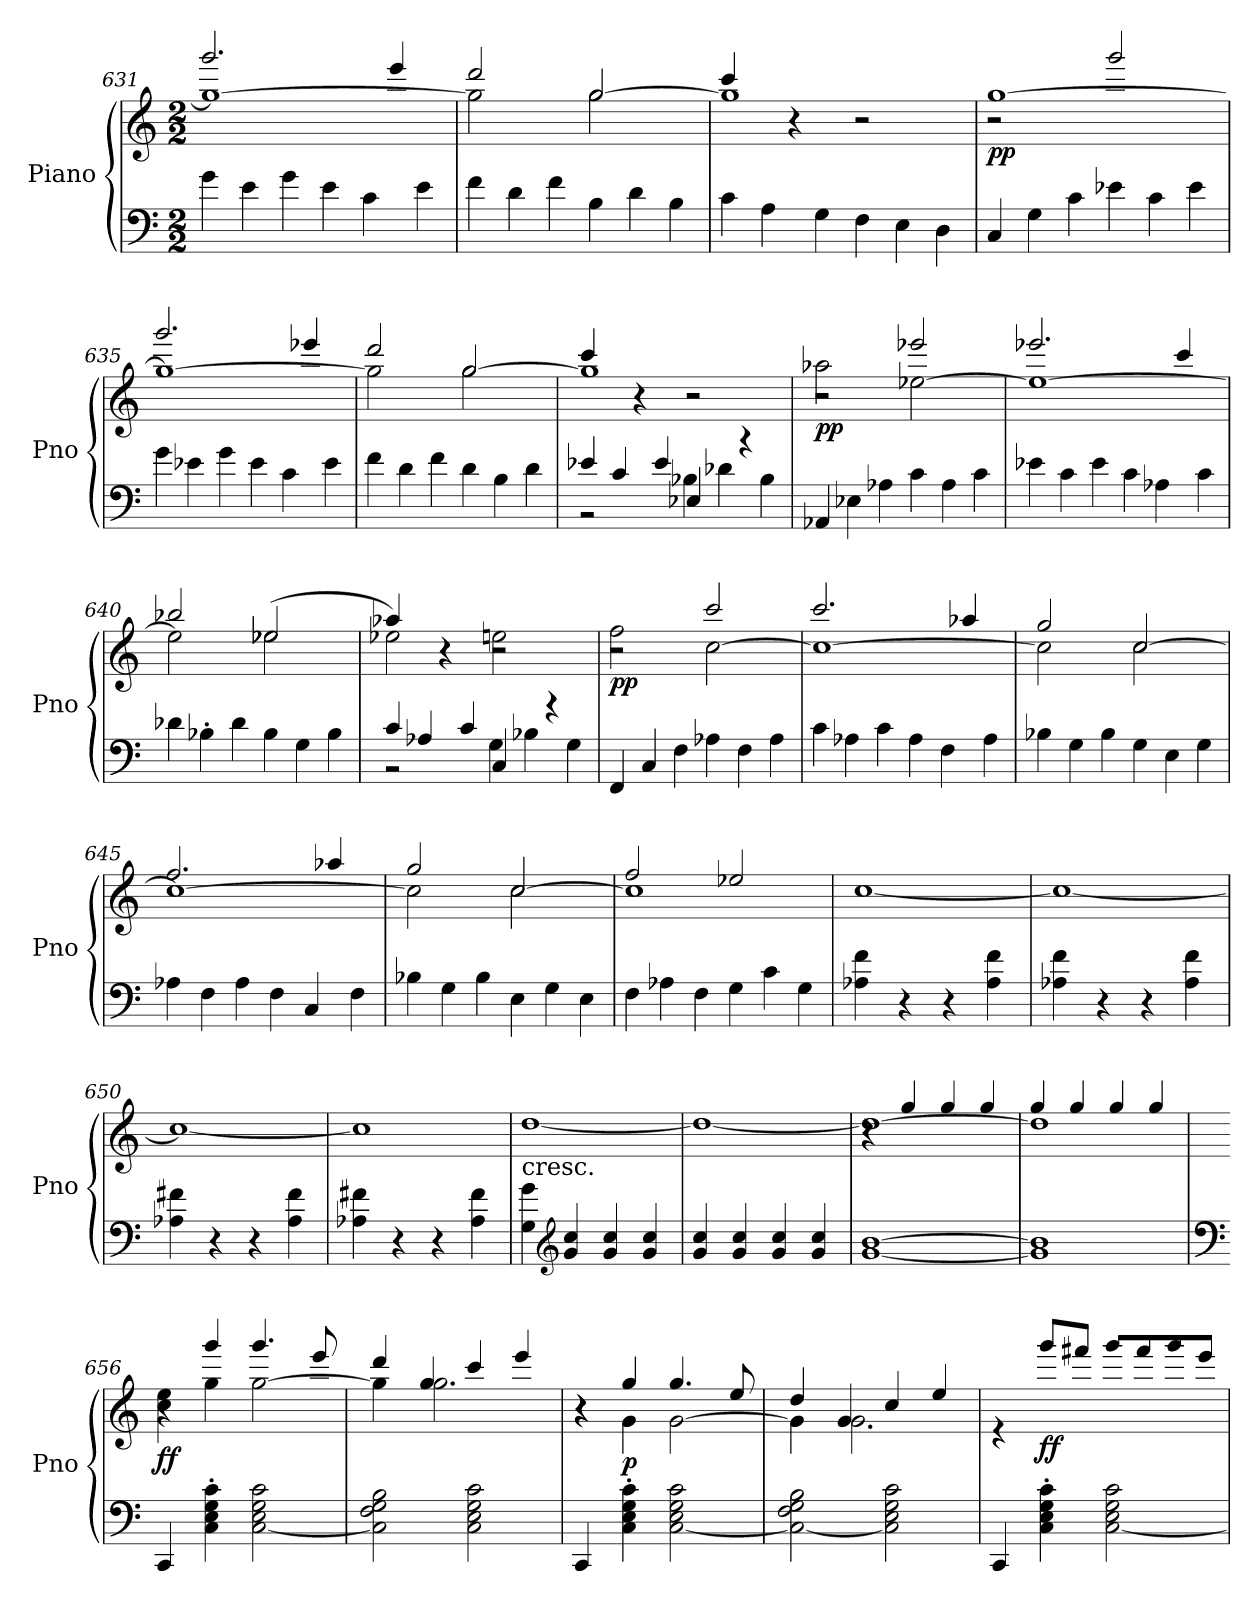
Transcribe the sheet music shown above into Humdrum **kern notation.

**kern	**kern	**dynam
*part1	*part1	*part1
*staff2	*staff1	*staff1/2
*I"Piano	*	*
*I'Pno	*	*
*clefF4	*clefG2	*
*k[]	*k[]	*
*C:	*C:	*
*M2/2	*M2/2	*
*Xtuplet	*	*
=631	=631	=631
*	*^	*
*	*	*^	*
6g\	1ryy	2.ggg/	1gg_	.
6e\	.	.	.	.
6g\	.	.	.	.
6e\	.	.	.	.
6c\	.	.	.	.
.	.	4eee/	.	.
6e\	.	.	.	.
=632	=632	=632	=632	=632
6f\	1ryy	2ddd/	2gg\]	.
6d\	.	.	.	.
6f\	.	.	.	.
6B\	.	2gg/	[2gg\	.
6d\	.	.	.	.
6B\	.	.	.	.
=633	=633	=633	=633	=633
6c\	1ryy	4ccc/	1gg]	.
6A\	.	.	.	.
.	.	4r	.	.
6G\	.	.	.	.
6F\	.	2r	.	.
6E\	.	.	.	.
6D\	.	.	.	.
!!LO:LB:g=z	!!	!!
=634	=634	=634	=634	=634
!	!	!	!	!LO:DY:b
6C/	1ryy	2r	[1gg	pp
6G\	.	.	.	.
6c\	.	.	.	.
6e-X\	.	2ggg/	.	.
6c\	.	.	.	.
6e-\	.	.	.	.
=635	=635	=635	=635	=635
6g\	1ryy	2.ggg/	1gg_	.
6e-X\	.	.	.	.
6g\	.	.	.	.
6e-\	.	.	.	.
6c\	.	.	.	.
.	.	4eee-X/	.	.
6e-\	.	.	.	.
=636	=636	=636	=636	=636
6f\	1ryy	2ddd/	2gg\]	.
6d\	.	.	.	.
6f\	.	.	.	.
6d\	.	2gg/	[2gg\	.
6B\	.	.	.	.
6d\	.	.	.	.
=637	=637	=637	=637	=637
*^	*	*	*	*
6e-X/	2r	1ryy	4ccc/	1gg]	.
6c/	.	.	.	.	.
.	.	.	4r	.	.
6e-/	.	.	.	.	.
4E-X/	6B-X\	.	2r	.	.
.	6d-X\	.	.	.	.
4r	.	.	.	.	.
.	6B-\	.	.	.	.
=638	=638	=638	=638	=638	=638
!	!	!	!	!	!LO:DY:b
*v	*v	*	*	*	*
6AA-X/	1ryy	2r	2aa-X\	pp
6E-X\	.	.	.	.
6A-X\	.	.	.	.
6c\	.	2eee-X/	[2ee-X\	.
6A-\	.	.	.	.
6c\	.	.	.	.
!!LO:PB:g=z	!!	!!
=639	=639	=639	=639	=639
6e-X\	1ryy	2.eee-X/	1ee-_	.
6c\	.	.	.	.
6e-\	.	.	.	.
6c\	.	.	.	.
6A-X\	.	.	.	.
.	.	4ccc/	.	.
6c\	.	.	.	.
=640	=640	=640	=640	=640
6d-X\	1ryy	2bb-X/	2ee-\]	.
6B-X'\	.	.	.	.
6d-\	.	.	.	.
6B-\	.	2ee-X/	(<2ee-\	.
6G\	.	.	.	.
6B-\	.	.	.	.
=641	=641	=641	=641	=641
*^	*	*	*	*
6c/	2r	1ryy	4aa-X/	2ee-X\)	.
6A-X/	.	.	.	.	.
.	.	.	4r	.	.
6c/	.	.	.	.	.
4C/	6G\	.	2r	2een\	.
.	6B-X\	.	.	.	.
4r	.	.	.	.	.
.	6G\	.	.	.	.
=642	=642	=642	=642	=642	=642
!	!	!	!	!	!LO:DY:b
*v	*v	*	*	*	*
6FF/	1ryy	2r	2ff\	pp
6C/	.	.	.	.
6F\	.	.	.	.
6A-X\	.	2ccc/	[2cc\	.
6F\	.	.	.	.
6A-\	.	.	.	.
=643	=643	=643	=643	=643
6c\	1ryy	2.ccc/	1cc_	.
6A-X\	.	.	.	.
6c\	.	.	.	.
6A-\	.	.	.	.
6F\	.	.	.	.
.	.	4aa-X/	.	.
6A-\	.	.	.	.
!!LO:LB:g=z	!!	!!
=644	=644	=644	=644	=644
6B-X\	1ryy	2gg/	2cc\]	.
6G\	.	.	.	.
6B-\	.	.	.	.
6G\	.	2cc/	[2cc\	.
6E\	.	.	.	.
6G\	.	.	.	.
=645	=645	=645	=645	=645
6A-X\	1ryy	2.ff/	1cc_	.
6F\	.	.	.	.
6A-\	.	.	.	.
6F\	.	.	.	.
6C/	.	.	.	.
.	.	4aa-X/	.	.
6F\	.	.	.	.
=646	=646	=646	=646	=646
6B-X\	1ryy	2gg/	2cc\]	.
6G\	.	.	.	.
6B-\	.	.	.	.
6E\	.	2cc/	[2cc\	.
6G\	.	.	.	.
6E\	.	.	.	.
=647	=647	=647	=647	=647
6F\	1ryy	2ff/	1cc]	.
6A-X\	.	.	.	.
6F\	.	.	.	.
6G\	.	2ee-X/	.	.
6c\	.	.	.	.
6G\	.	.	.	.
*	*	*v	*v	*
=648	=648	=648	=648
4A-X\ 4f\	1ryy	[1cc	.
4r	.	.	.
4r	.	.	.
4A-\ 4f\	.	.	.
=649	=649	=649	=649
4A-X\ 4f\	1ryy	1cc_	.
4r	.	.	.
4r	.	.	.
4A-\ 4f\	.	.	.
=650	=650	=650	=650
4A-X\ 4f#X\	1ryy	1cc_	.
4r	.	.	.
4r	.	.	.
4A-\ 4f#\	.	.	.
!!LO:LB:g=z	!!
=651	=651	=651	=651
4A-X\ 4f#X\	1ryy	1cc]	.
4r	.	.	.
4r	.	.	.
4A-\ 4f#\	.	.	.
=652	=652	=652	=652
!	!LO:TX:b:t=cresc.	!	!
4G\ 4g\	1ryy	[1dd	.
*clefG2	*	*	*
4g/ 4cc/	.	.	.
4g/ 4cc/	.	.	.
4g/ 4cc/	.	.	.
=653	=653	=653	=653
4g/ 4cc/	1ryy	1dd_	.
4g/ 4cc/	.	.	.
4g/ 4cc/	.	.	.
4g/ 4cc/	.	.	.
=654	=654	=654	=654
*	*	*^	*
[1g [1b	1ryy	4r	1dd_	.
.	.	4gg/	.	.
.	.	4gg/	.	.
.	.	4gg/	.	.
=655	=655	=655	=655	=655
1g] 1b]	1ryy	4gg/	1dd]	.
.	.	4gg/	.	.
.	.	4gg/	.	.
.	.	4gg/	.	.
=656	=656	=656	=656	=656
*clefF4	*	*	*	*
!	!	!	!	!LO:DY:b
4CC/	1ryy	4r	4cc\ 4ee\	ff
4C\' 4E\' 4G\' 4c\'	.	4ggg/	4gg\	.
[2C\ 2E\ 2G\ 2c\	.	4.ggg/	[2gg\	.
.	.	8eee/	.	.
=657	=657	=657	=657	=657
2C\] 2F\ 2G\ 2B\	1ryy	4ddd/	4gg\]	.
.	.	4gg/	2.gg\	.
2C\ 2E\ 2G\ 2c\	.	4ccc/	.	.
.	.	4eee/	.	.
=658	=658	=658	=658	=658
4CC/	1ryy	4r	4r	.
!	!	!	!	!LO:DY:b
4C\' 4E\' 4G\' 4c\'	.	4gg/	4g\	p
[2C\ 2E\ 2G\ 2c\	.	4.gg/	[2g\	.
.	.	8ee/	.	.
!!LO:LB:g=z	!!	!!
=659	=659	=659	=659	=659
2C\_ 2F\ 2G\ 2B\	1ryy	4dd/	4g\]	.
.	.	4g/	2.g\	.
2C\] 2E\ 2G\ 2c\	.	4cc/	.	.
.	.	4ee/	.	.
*	*	*v	*v	*
=660	=660	=660	=660
4CC/	1ryy	4r	.
!	!	!	!LO:DY:b
4C\' 4E\' 4G\' 4c\'	.	8ggg/L	ff
.	.	8fff#X/J	.
[2C\ 2E\ 2G\ 2c\	.	8ggg/L	.
.	.	8fff#/	.
.	.	8ggg/	.
.	.	8eee/J	.
*	*v	*v	*
=	=	=
*-	*-	*-
